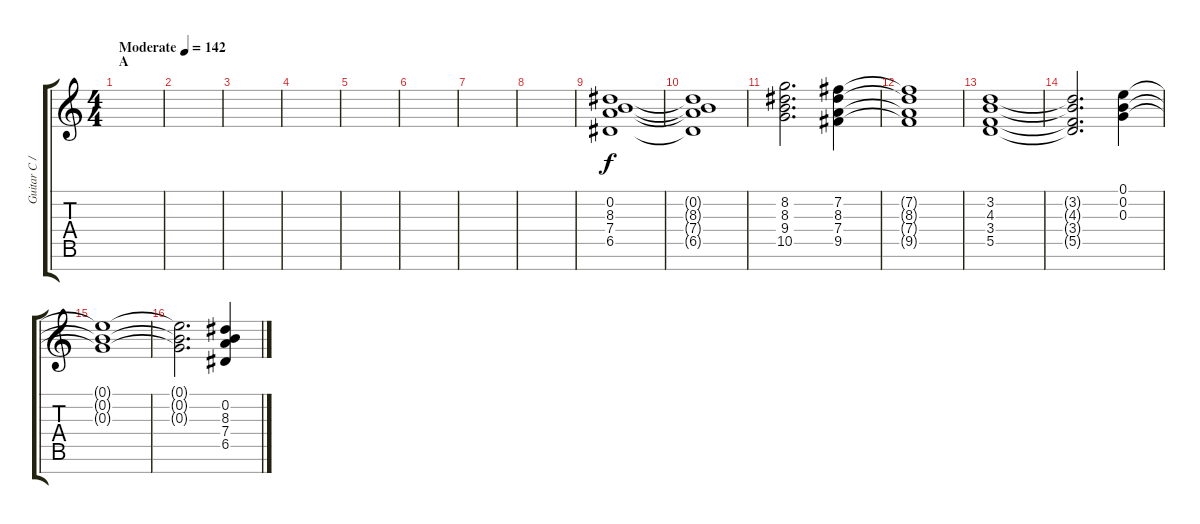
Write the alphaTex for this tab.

\track ("Guitar C / Lead" "Guitar C /") {instrument electricguitarjazz}
\staff {score tabs}
\tuning (E4 B3 G3 D3 A2 E2 B1) {hide}
\ts (4 4)
\section ("" "A")
\tempo (142 "Moderate")
\clef g2
\ks c
|
|
|
|
|
|
|
|
(0.2 8.3 7.4 6.5).1 |
(0.2{t} 8.3{t} 7.4{t} 6.5{t}).1 |
(8.2 8.3 9.4 10.5).2{d} (7.2 8.3 7.4 9.5).4 |
(7.2{t} 8.3{t} 7.4{t} 9.5{t}).1 |
(3.2 4.3 3.4 5.5).1 |
(3.2{t} 4.3{t} 3.4{t} 5.5{t}).2{d} (0.1 0.2 0.3).4 |
(0.1{t} 0.2{t} 0.3{t}).1 |
(0.1{t} 0.2{t} 0.3{t}).2{d} (0.2 8.3 7.4 6.5).4
